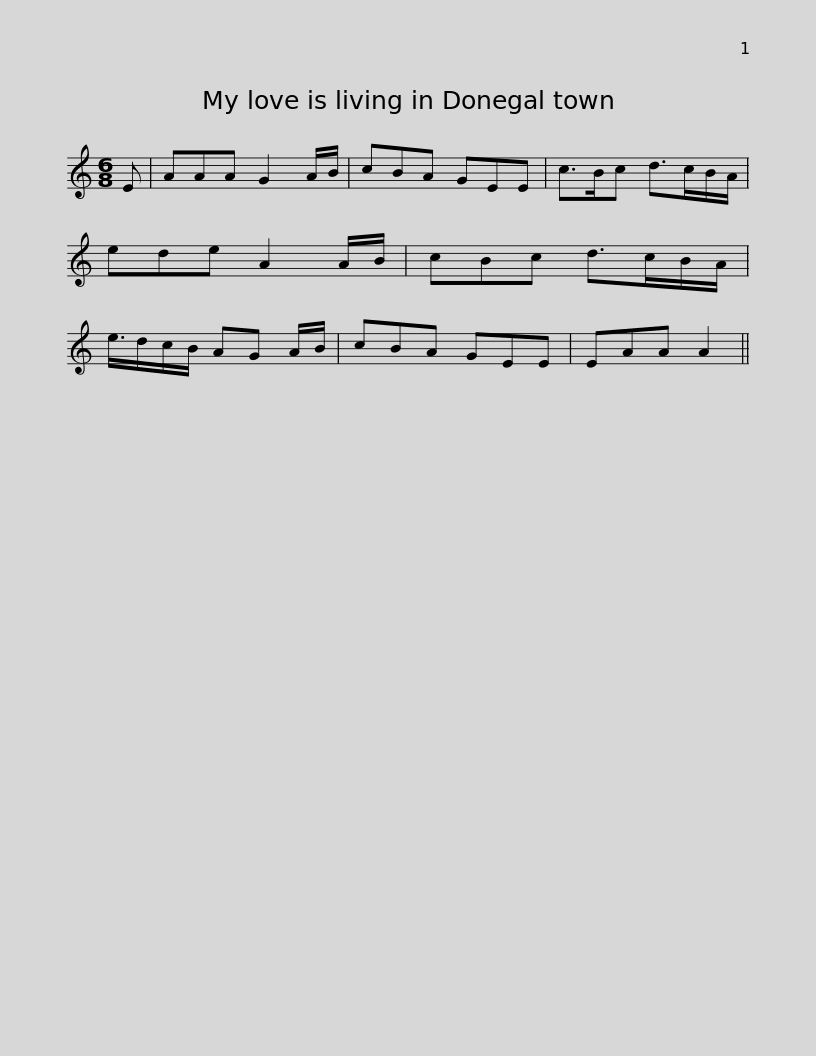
X:1
L:1/8
M:6/8
I:linebreak $
K:C
V:1 treble
V:1
 E | AAA G2 A/B/ | cBA GEE | c>Bc d>cB/A/ | ede A2 A/B/ | %5
 cBc d>cB/A/ | e3/4d/c/B/ AG A/B/ |$ cBA GEE | EAA A2 || %9
